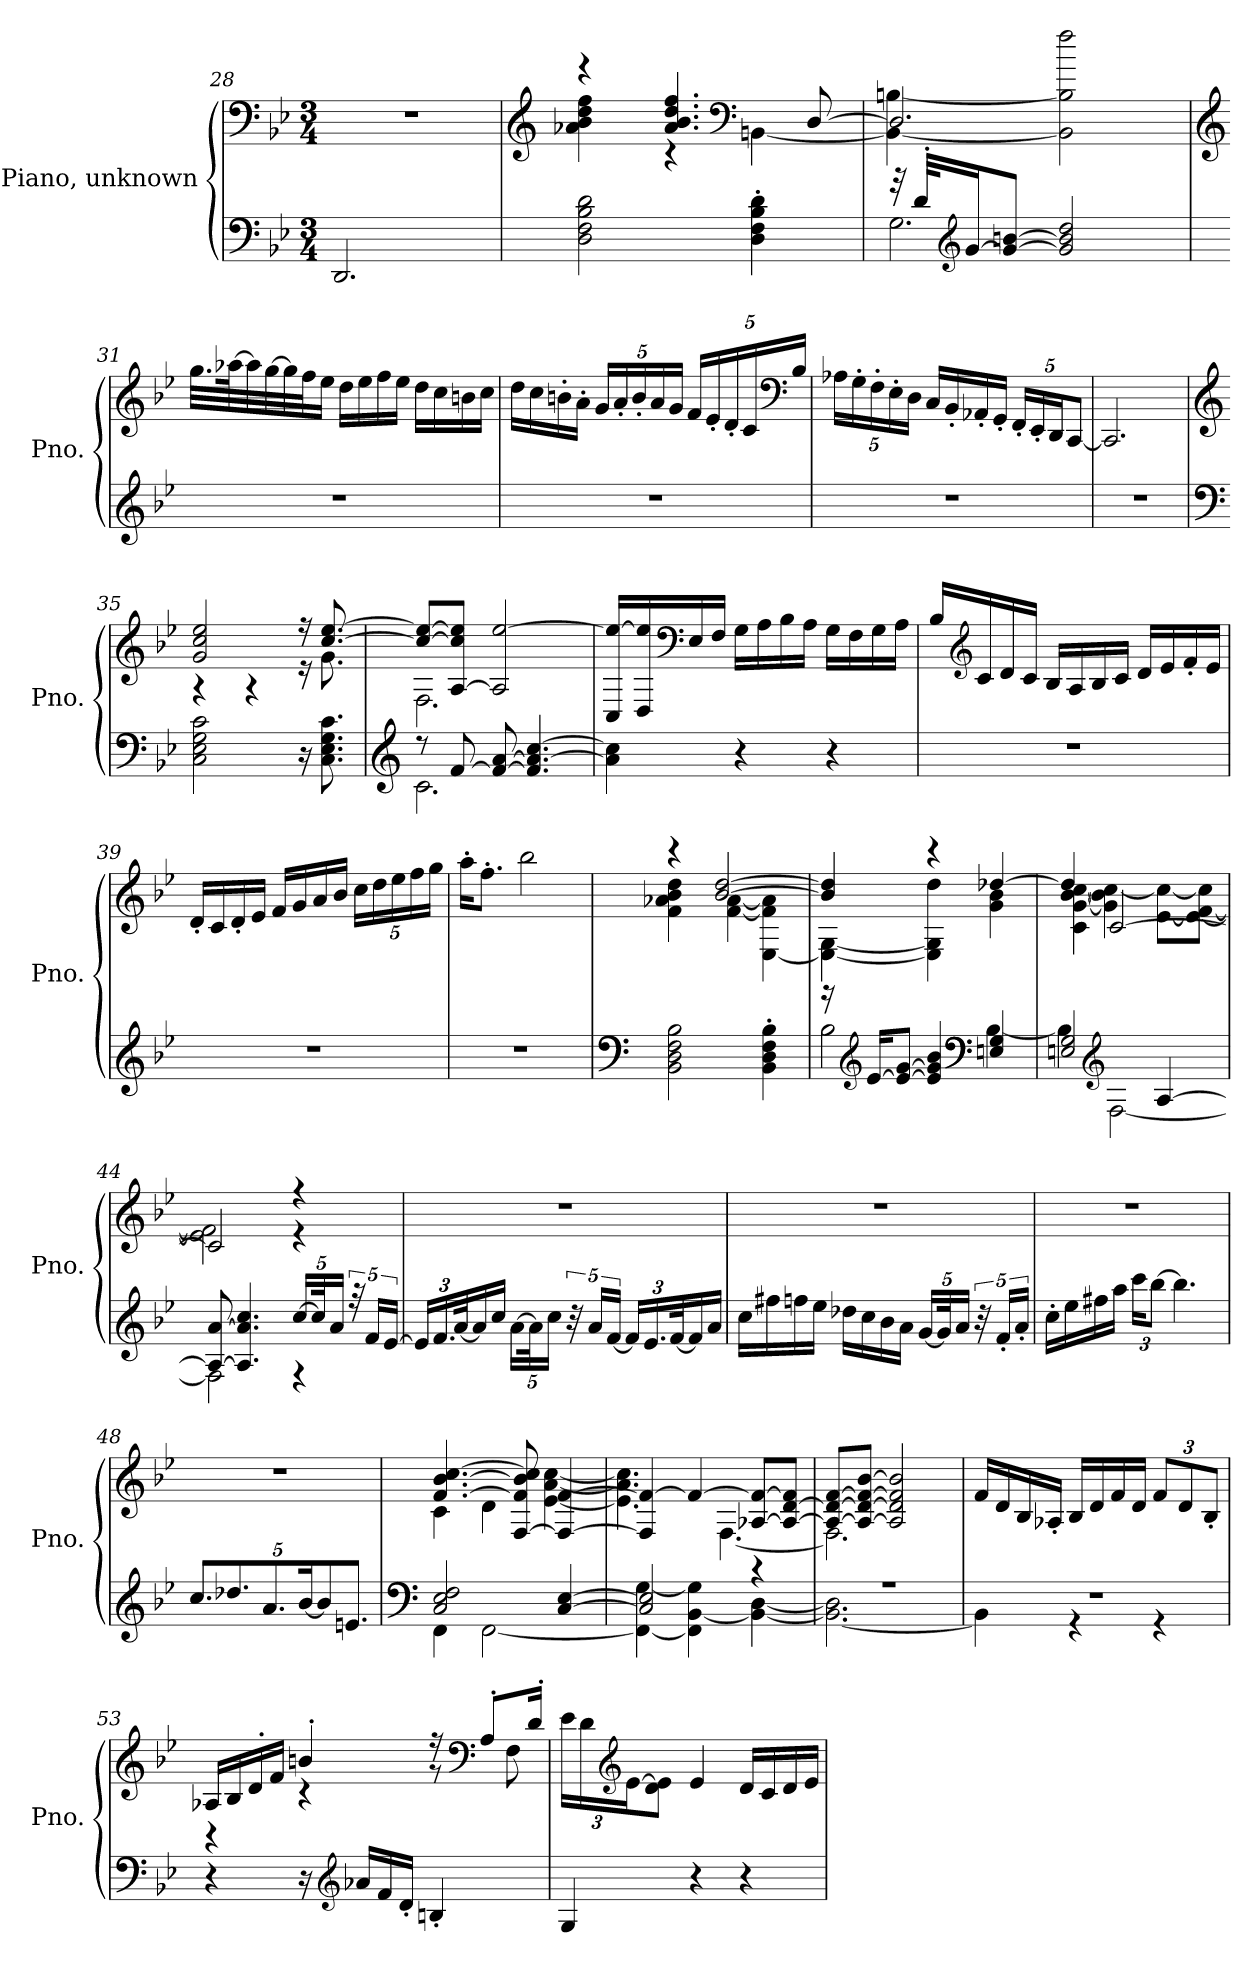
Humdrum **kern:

**kern	**kern
*part1	*part1
*staff2	*staff1
*I"Piano, unknown	*
*I'Pno.	*
*clefF4	*clefF4
*k[b-e-]	*k[b-e-]
*M3/4	*M3/4
=28	=28
2.DD/	2.r
=29	=29
*	*clefG2
*	*^
2D\ 2F\ 2B-\ 2d\	4r	4a-X\ 4b-\ 4dd\ 4ff\
.	4.a-/ 4.b-/ 4.dd/ 4.ff/	4r
*	*clefF4	*
4D\' 4F\' 4B-\' 4d\'	.	[4BBn\
.	[8D/	.
!!LO:LB:g=z	!!
=30	=30	=30
*^	*	*
32r	2.G\	2.D/]	4BB\_ [4Bn\
32d'/KLL	.	.	.
*clefG2	*	*	*
[16g/J	.	.	.
8g/_ [8bn/J	.	.	.
2g/] 2b/] 2dd/	.	.	2BB\] 2B\] 2ff\
*v	*v	*	*
*	*v	*v
=31	=31
*	*clefG2
2.r	32.gg\LLL
.	[64aa-X\K
.	32aa-\]
.	[32gg\
.	32gg\]
.	32ff\J
.	16ee-\JJ
.	16dd\LL
.	16ee-\
.	16ff\
.	16ee-\JJ
.	16dd\LL
.	16cc\
.	16bn\
.	16cc\JJ
=32	=32
2.r	16dd\LL
.	16cc\
.	16bn'\
.	16a'\JJ
*	*Xbrackettup
.	20g/LL
.	20a'/
.	20b'/
.	20a/
.	20g/JJ
.	20f/LL
.	20e-'/
.	20d'/
.	20c/
*	*clefF4
.	20B-/JJ
!!LO:LB:g=z
=33	=33
2.r	20A-X\LL
.	20G'\
.	20F'\
.	20E-'\
.	20D\JJ
.	16C/LL
.	16BB-'/
.	16AA-X'/
.	16GG'/JJ
.	20FF'/LL
.	20EE-'/
.	20DD/J
.	[10CC/J
=34	=34
2.r	2.CC/]
=35	=35
*clefF4	*clefG2
*	*^
2C\ 2E-\ 2G\ 2c\	2g/ 2cc/ 2ee-/	4r
.	.	4r
16r	16r	16r
8.C\ 8.E-\ 8.G\ 8.c\	[8.cc/ [8.ee-/	8.g\
=36	=36	=36
*clefG2	*	*
*^	*	*
8r	2.c\	8cc/_ 8ee-/_L	2.F\
[8f/	.	[8A/ 8cc/] 8ee-/]J	.
8f/_ [8a/	.	2A/] [2ee-/	.
4.f/] 4.a/_ [4.cc/	.	.	.
*v	*v	*	*
*	*v	*v
!!LO:LB:g=z
=37	=37
4a\] 4cc\]	16C/ 16ee-/_LL
.	16D/ 16ee-/]
*	*clefF4
.	16E-/
.	16F/JJ
4r	16G\LL
.	16A\
.	16B-\
.	16A\JJ
4r	16G\LL
.	16F\
.	16G\
.	16A\JJ
=38	=38
2.r	16B-/LL
*	*clefG2
.	16c/
.	16d/
.	16c/JJ
.	16B-/LL
.	16A/
.	16B-/
.	16c/JJ
.	16d/LL
.	16e-/
.	16f'/
.	16e-/JJ
=39	=39
2.r	16d'/LL
.	16c/
.	16d'/
.	16e-/JJ
.	16f/LL
.	16g/
.	16a/
.	16b-/JJ
.	20cc\LL
.	20dd\
.	20ee-\
.	20ff\
.	20gg\JJ
!!LO:LB:g=z
=40	=40
2.r	16aa'\KL
.	8.ff'\J
.	2bb-\
=41	=41
*clefF4	*
*	*^
2BB-\ 2D\ 2F\ 2B-\	4r	4f\ 4a-X\ 4b-\ 4dd\
.	[2b-/ [2dd/	[4f\ [4a-\
4BB-\' 4D\' 4F\' 4B-\'	.	[4E-\ 4f\] 4a-\]
=42	=42	=42
*^	*	*
16r	2B-\	4b-/] 4dd/]	4E-\_ [4G\
*clefG2	*	*	*
[16e-/KL	.	.	.
8e-/_ [8g/J	.	.	.
4e-/] 4g/] 4b-/	.	4r	4E-\] 4G\] 4dd\
*clefF4	*	*	*
4En/ 4G/	[4B-\	[4dd-X/	4g\ 4b-\
=43	=43	=43	=43
2En/ 2G/	4B-\]	4dd-/]	4c\ [4g\ [4b-\ [4cc\
*clefG2	*	*	*
.	[2F\	[2c/	4g\] 4b-\] 4cc\_
[4A/	.	.	[8e-\ 8cc\_L
.	.	.	8e-\_ [8f\ 8cc\]J
=44	=44	=44	=44
8A/_ [8a/	2F\]	2c/]	2e-\] 2f\]
4.A/] 4.a/] 4.cc/	.	.	.
[20cc/LL	4r	4r	4r
40cc/K]	.	.	.
20a/JJ	.	.	.
40r	.	.	.
20f/LL	.	.	.
[20e-/JJ	.	.	.
*v	*v	*	*
*	*v	*v
!!LO:LB:g=z
=45	=45
*Xbrackettup	*
24e-/LL]	2.r
24.f/	.
[48a/K	.
16a/]	.
16cc/JJ	.
*brackettup	*
[20a\LL	.
40a\K]	.
20cc\JJ	.
40r	.
20a/LL	.
[20f/JJ	.
*Xbrackettup	*
24f/LL]	.
24.e-/	.
[48f/K	.
16f/]	.
16a/JJ	.
=46	=46
16cc\LL	2.r
16ff#X\	.
16ffn\	.
16ee-\JJ	.
16dd-X\LL	.
16cc\	.
16b-\	.
16a\JJ	.
*brackettup	*
[20g/LL	.
40g/K]	.
20a/JJ	.
40r	.
20f'/LL	.
20a'/JJ	.
=47	=47
16cc'\LL	2.r
16ee-\	.
16ff#X\	.
16aa\JJ	.
*Xbrackettup	*
24ccc\KL	.
[12bb-\J	.
4.bb-\]	.
!!LO:PB:g=z
=48	=48
10.cc/L	2.r
10.dd-X/	.
10.a/	.
[20b-/	.
10b-/]	.
10.en/J	.
=49	=49
*clefF4	*
*^	*^
2C/ 2E-/ 2F/	4FF\	[4.f/ [4.b-/ [4.cc/	4c\
.	[2FF\	.	4d\
.	.	[8F/ 8f/] 8b-/] 8cc/]	.
[4C/ [4E-/	.	4F/_ [4f/	[4e-\ [4a\ [4cc\
=50	=50	=50	=50
2C/] 2E-/]	4FF\_ [4G\	4F/] 4f/_	4.e-\] 4.a\] 4.cc\]
.	4FF\] [4BB-\ 4G\]	4f/_	.
.	.	.	[4.F\
4r	4BB-\_ [4D\	[8A-X/ 8f/_L	.
.	.	8A-/_ [8d/ 8f/]J	.
=51	=51	=51	=51
2.r	2.BB-\_ 2.D\]	8A-/_ 8d/_ [8f/L	2.F\]
.	.	8A-/_ 8d/_ 8f/_ [8b-/J	.
.	.	2A-/] 2d/] 2f/] 2b-/]	.
*	*	*v	*v
!!LO:LB:g=z
=52	=52	=52
2.r	4BB-\]	16f/LL
.	.	16d/
.	.	16B-/
.	.	16A-X'/JJ
.	4r	16B-/LL
.	.	16d/
.	.	16f/
.	.	16d/JJ
.	4r	12f/L
.	.	12d/
.	.	12B-'/J
*v	*v	*
=53	=53
*	*^
4r	16A-X/LL	4r
.	16B-/	.
.	16d'/	.
.	16f/JJ	.
16r	4bn'/	4r
*clefG2	*	*
16a-X/LL	.	.
16f/	.	.
16d'/JJ	.	.
4Bn'/	16r	8r
*	*clefF4	*
.	8A-'/L	.
.	.	8F\
.	16d'/Jk	.
*	*v	*v
=54	=54
4G/	24e-\LL
.	24d\
*	*clefG2
.	[24e-\J
.	8d\ 8e-\]J
4r	4e-/
4r	16d/LL
.	16c/
.	16d/
.	16e-/JJ
=	=
*-	*-
